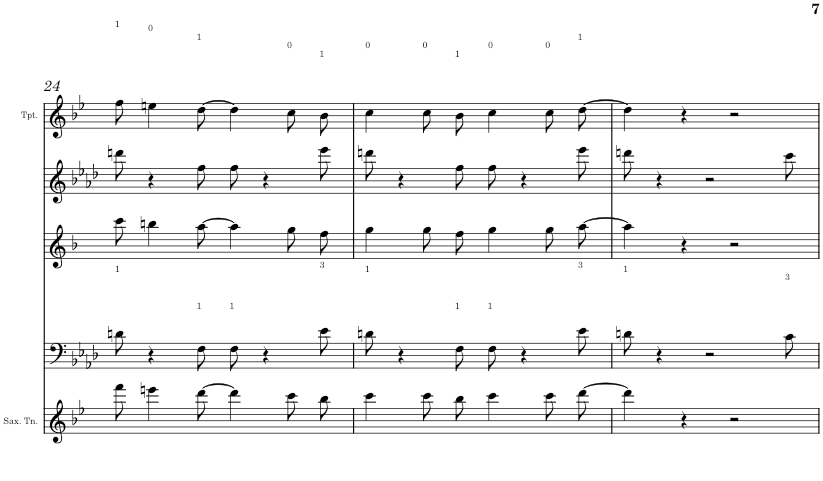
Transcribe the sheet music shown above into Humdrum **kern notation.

**kern	**kern	**kern	**kern	**kern
*part5	*part4	*part3	*part2	*part1
*staff5	*staff4	*staff3	*staff2	*staff1
*I"Saxofone Tenor	*I"Trombone	*I"Saxofone Alto	*I"Flauta	*I"Trumpet in Bb
*I'Sax. Tn.	*I'Trb	*	*I'Fl	*I'Tpt.
!!LO:PB:g=z
*clefG2	*clefF4	*clefG2	*clefG2	*clefG2
*Trd8c14	*	*Trd5c9	*	*Trd1c2
*k[b-e-]	*k[b-e-a-d-]	*k[b-]	*k[b-e-a-d-]	*k[b-e-]
*B-:	*A-:	*F:	*A-:	*B-:
*M4/4	*M4/4	*M4/4	*M4/4	*M4/4
=24	=24	=24	=24	=24
!	!	!	!	!LO:TX:a:t=1
!	!LO:TX:a:t=1	!	!	!
8fff\	8dn\	8ccc\	8dddn\	8ff\
!	!	!	!	!LO:TX:a:t=0
4eeen\	4r	4bbn\	4r	4een\
!	!	!	!	!LO:TX:a:t=1
!	!LO:TX:a:t=1	!	!	!
[>8ddd\	8F\	[>8aa\	8ff\	[>8dd\
!	!LO:TX:a:t=1	!	!	!
4ddd\]	8F\	4aa\]	8ff\	4dd\]
.	4r	.	4r	.
!	!	!	!	!LO:TX:a:t=0
8ccc\L	.	8gg\L	.	8cc\L
!	!	!	!	!LO:TX:a:t=1
!	!LO:TX:a:t=3	!	!	!
8bb-\J	8e-\	8ff\J	8eee-\	8b-\J
=25	=25	=25	=25	=25
!	!	!	!	!LO:TX:a:t=0
!	!LO:TX:a:t=1	!	!	!
4ccc\	8dn\	4gg\	8dddn\	4cc\
.	4r	.	4r	.
!	!	!	!	!LO:TX:a:t=0
8ccc\L	.	8gg\L	.	8cc\L
!	!	!	!	!LO:TX:a:t=1
!	!LO:TX:a:t=1	!	!	!
8bb-\J	8F\	8ff\J	8ff\	8b-\J
!	!	!	!	!LO:TX:a:t=0
!	!LO:TX:a:t=1	!	!	!
4ccc\	8F\	4gg\	8ff\	4cc\
.	4r	.	4r	.
!	!	!	!	!LO:TX:a:t=0
8ccc\L	.	8gg\L	.	8cc\L
!	!	!	!	!LO:TX:a:t=1
!	!LO:TX:a:t=3	!	!	!
[>8ddd\J	8e-\	[>8aa\J	8eee-\	[>8dd\J
=26	=26	=26	=26	=26
!	!LO:TX:a:t=1	!	!	!
4ddd\]	8dn\	4aa\]	8dddn\	4dd\]
.	4r	.	4r	.
4r	.	4r	.	4r
.	2r	.	2r	.
2r	.	2r	.	2r
!	!LO:TX:a:t=3	!	!	!
.	8c\	.	8ccc\	.
=	=	=	=	=
*-	*-	*-	*-	*-
